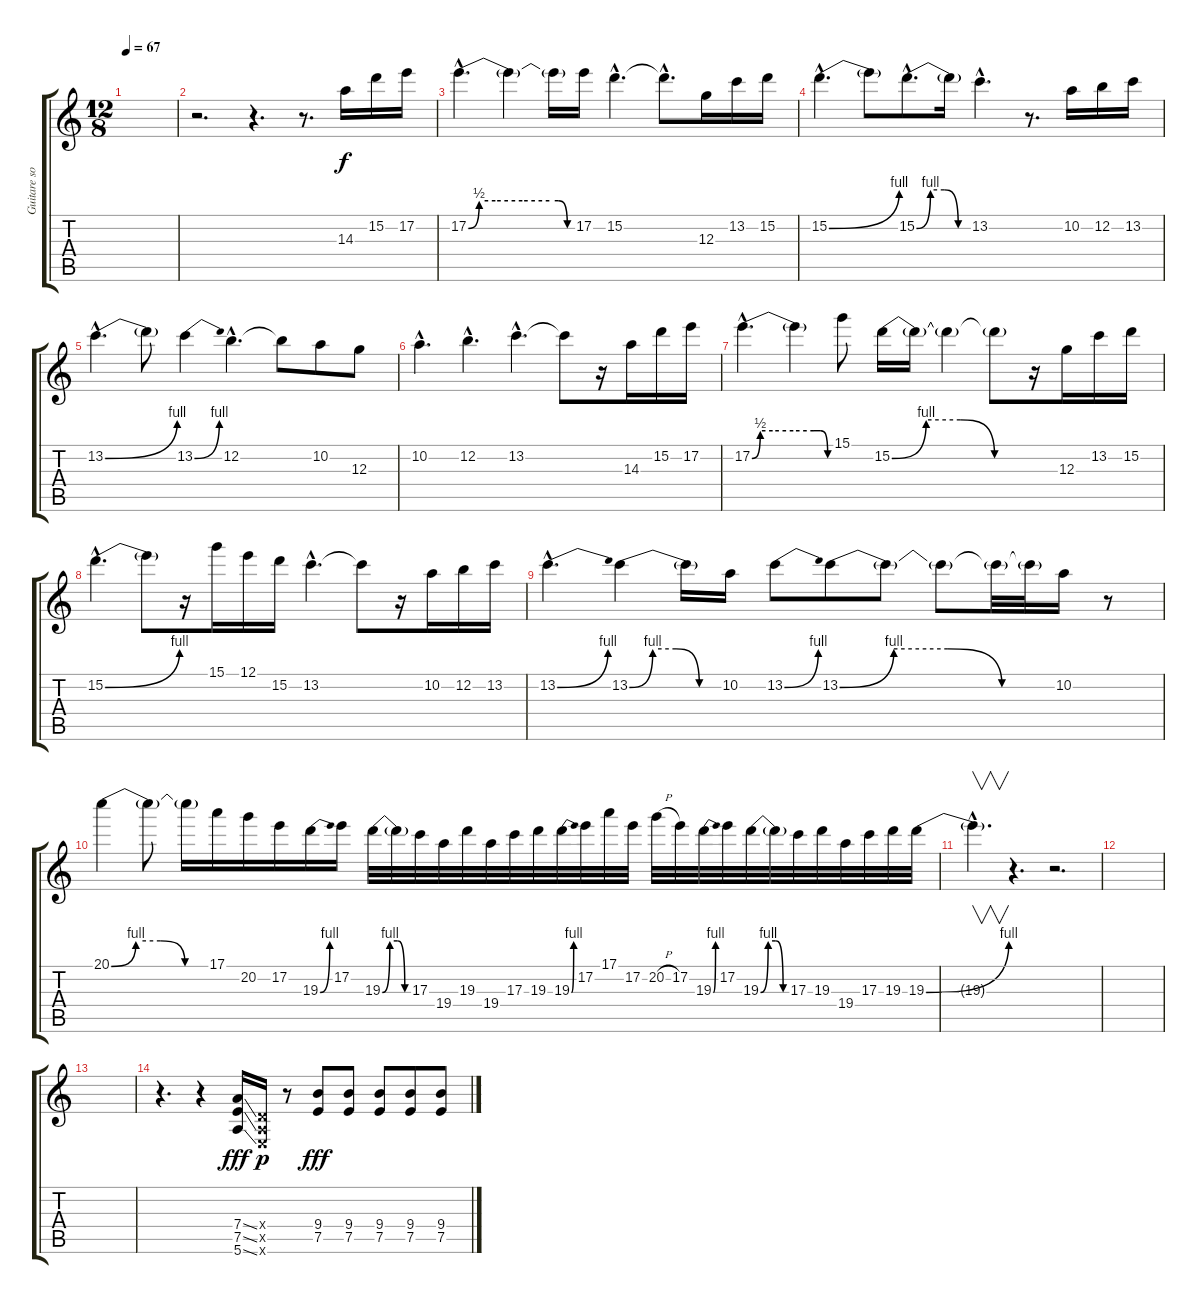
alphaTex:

\track ("Guitare solo" "Guitare so") {instrument distortionguitar}
\staff {score tabs}
\tuning (E4 B3 G3 D3 A2 E2) {hide}
\ts (12 8)
\tempo 67
\clef g2
\ks c
|
r.2{d} r.4{d} r.8{d} 14.3.16 15.2.16 17.2.16 |
17.2{be (custom 0 0 6 2 15 2 30 2 45 2 50 2 55 0 60 0) hac}.4{d} 17.2{t}.4 17.2{t}.16 17.2.16 15.2{hac}.4{d} 15.2{hac t}.8{d} 12.3.16 13.2.16 15.2.16 |
15.2{be (bend 0 0 60 4) hac}.4{d} 15.2{t}.8 15.2{be (custom 0 0 15 4 30 4 45 0 60 0) hac}.8{d} 15.2{t}.16 13.2{hac}.4{d} r.8{d} 10.2.16 12.2.16 13.2.16 |
13.2{be (bend 0 0 60 4) hac}.4{d} 13.2{t}.8 13.2{be (bend 0 0 60 4)}.4 12.2{hac}.4{d} 12.2{t}.8 10.2.8 12.3.8 |
10.2{hac}.4{d} 12.2{hac}.4{d} 13.2{hac}.4{d} 13.2{t}.8 r.16 14.3.16 15.2.16 17.2.16 |
17.2{be (custom 0 0 6 2 15 2 30 2 45 2 50 2 55 0 60 0) hac}.4{d} 17.2{t}.4 15.1.8 15.2{be (custom 0 0 15 4 30 4 45 0 60 0)}.16 15.2{t}.16 15.2{t}.4 15.2{t}.8 r.16 12.3.16 13.2.16 15.2.16 |
15.2{be (bend 0 0 60 4) hac}.4{d} 15.2{t}.8 r.16 15.1.16 12.1.16 15.2.16 13.2{hac}.4{d} 13.2{t}.8 r.16 10.2.16 12.2.16 13.2.16 |
13.2{be (bend 0 0 60 4) hac}.4{d} 13.2{be (custom 0 0 15 4 30 4 45 0 60 0)}.4 13.2{t}.16 10.2.16 13.2{be (bend 0 0 60 4)}.8 13.2{be (custom 0 0 15 4 30 4 45 0 60 0)}.8 13.2{t}.8 13.2{t}.8 13.2{t}.32 13.2{t}.32 10.2.16 r.8 |
20.1{be (custom 0 0 15 4 30 4 45 0 60 0)}.4 20.1{t}.8 20.1{t}.16 17.1.16 20.2.16 17.2.16 19.3{be (bend 0 0 60 4)}.16 17.2.16 19.3{be (custom 0 0 15 4 30 4 45 0 60 0)}.32 19.3{t}.32 17.3.32 19.4.32 19.3.32 19.4.32 17.3.32 19.3.32 19.3{be (bend 0 0 60 4)}.32 17.2.32 17.1.32 17.2.32 20.2{h}.32 17.2.32 19.3{be (bend 0 0 60 4)}.32 17.2.32 19.3{be (custom 0 0 15 4 30 4 45 0 60 0)}.32 19.3{t}.32 17.3.32 19.3.32 19.4.32 17.3.32 19.3.32 19.3{be (bend 0 0 60 4)}.32 |
19.3{hac t}.4{v d} r.4{d} r.2{d} |
|
|
r.4{d} r.4 (7.4{ss} 7.5{ss} 5.6{ss}).16{dy fff} (0.4{x} 0.5{x} 0.6{x}).16{dy p} r.8 (9.4 7.5).8{dy fff} (9.4 7.5).8 (9.4 7.5).8 (9.4 7.5).8 (9.4 7.5).8
